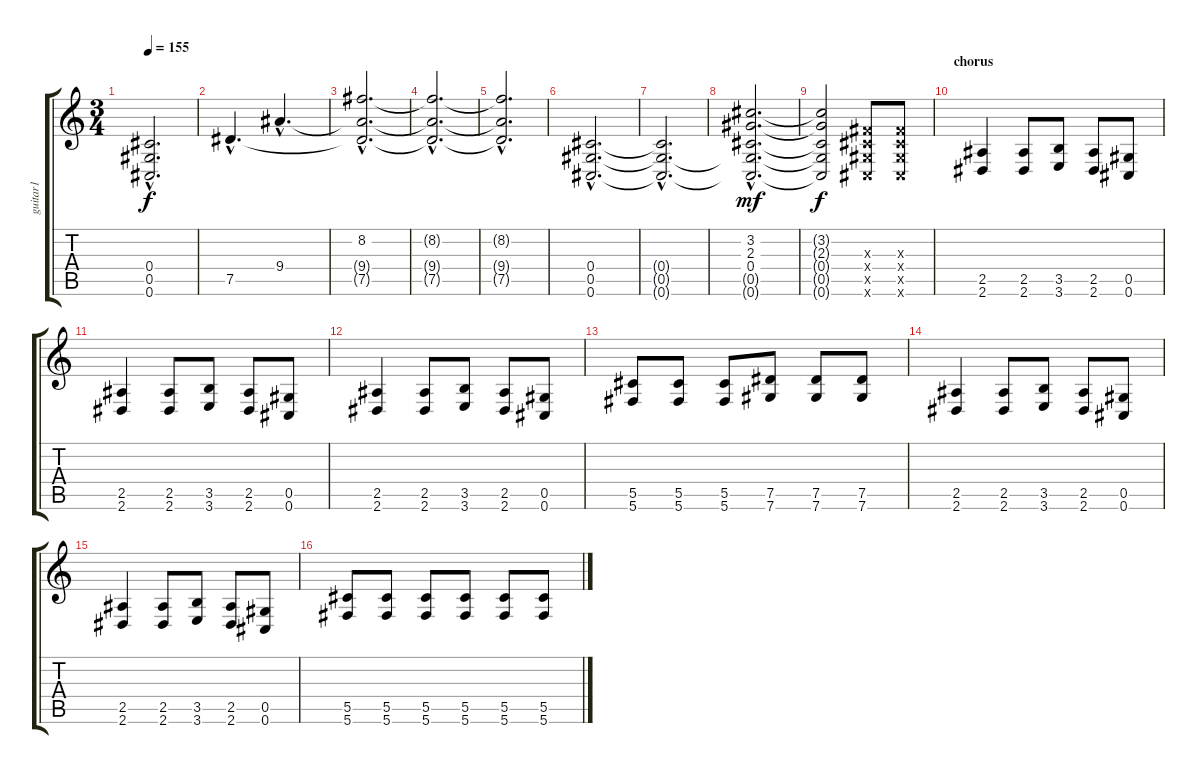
\track ("guitar1" "guitar1") {instrument distortionguitar}
\staff {score tabs}
\tuning (Eb4 Bb3 Gb3 Db3 Ab2 Db2) {hide}
\ts (3 4)
\tempo 155
\clef g2
\ks c
(0.4{hac t} 0.5{hac t} 0.6{hac t}).2{d dy f} |
7.5{hac}.4{d} 9.4{hac}.4{d} |
(8.2{hac} 9.4{hac t} 7.5{hac t}).2{d} |
(8.2{hac t} 9.4{hac t} 7.5{hac t}).2{d} |
(8.2{hac t} 9.4{hac t} 7.5{hac t}).2{d} |
(0.4{hac} 0.5{hac} 0.6{hac}).2{d} |
(0.4{hac t} 0.5{hac t} 0.6{hac t}).2{d} |
(3.2{hac} 2.3{hac} 0.4{hac} 0.5{hac t} 0.6{hac t}).2{d dy mf} |
(3.2{t} 2.3{t} 0.4{t} 0.5{t} 0.6{t}).2{dy f} (0.3{x} 0.4{x} 0.5{x} 0.6{x}).8 (0.3{x} 0.4{x} 0.5{x} 0.6{x}).8 |
\section ("" "chorus")
(2.5 2.6).4 (2.5 2.6).8 (3.5 3.6).8 (2.5 2.6).8 (0.5 0.6).8 |
(2.5 2.6).4 (2.5 2.6).8 (3.5 3.6).8 (2.5 2.6).8 (0.5 0.6).8 |
(2.5 2.6).4 (2.5 2.6).8 (3.5 3.6).8 (2.5 2.6).8 (0.5 0.6).8 |
(5.5 5.6).8 (5.5 5.6).8 (5.5 5.6).8 (7.5 7.6).8 (7.5 7.6).8 (7.5 7.6).8 |
(2.5 2.6).4 (2.5 2.6).8 (3.5 3.6).8 (2.5 2.6).8 (0.5 0.6).8 |
(2.5 2.6).4 (2.5 2.6).8 (3.5 3.6).8 (2.5 2.6).8 (0.5 0.6).8 |
(5.5 5.6).8 (5.5 5.6).8 (5.5 5.6).8 (5.5 5.6).8 (5.5 5.6).8 (5.5 5.6).8
